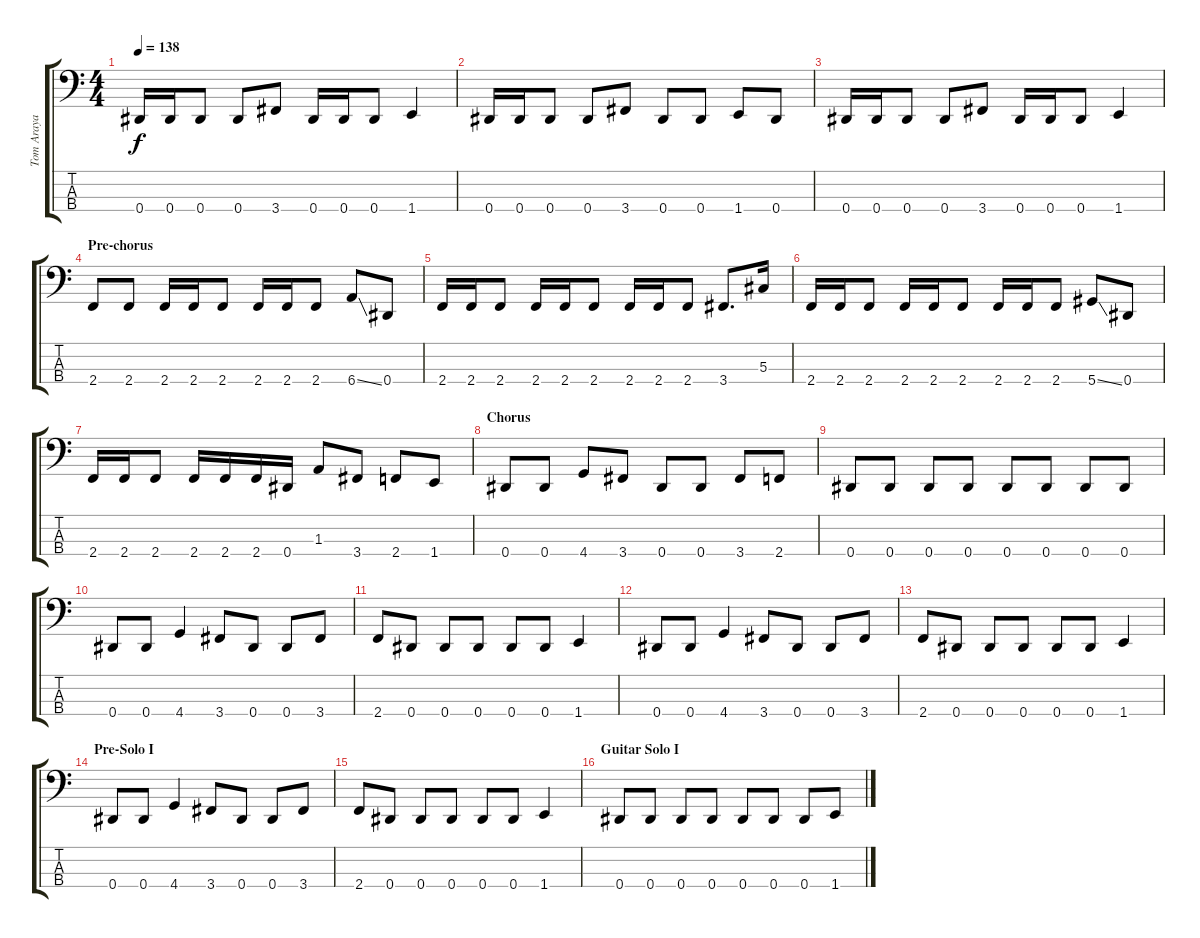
\track ("Tom Araya" "Tom Araya") {instrument electricbasspick}
\staff {score tabs}
\tuning (Gb2 Db2 Ab1 Eb1) {hide}
\ts (4 4)
\tempo 138
\clef f4
\ks c
0.4.16{dy f} 0.4.16 0.4.8 0.4.8 3.4.8 0.4.16 0.4.16 0.4.8 1.4.4 |
0.4.16 0.4.16 0.4.8 0.4.8 3.4.8 0.4.8 0.4.8 1.4.8 0.4.8 |
0.4.16 0.4.16 0.4.8 0.4.8 3.4.8 0.4.16 0.4.16 0.4.8 1.4.4 |
\section ("" "Pre-chorus")
2.4.8 2.4.8 2.4.16 2.4.16 2.4.8 2.4.16 2.4.16 2.4.8 6.4{ss}.8 0.4.8 |
2.4.16 2.4.16 2.4.8 2.4.16 2.4.16 2.4.8 2.4.16 2.4.16 2.4.8 3.4.8{d} 5.3.16 |
2.4.16 2.4.16 2.4.8 2.4.16 2.4.16 2.4.8 2.4.16 2.4.16 2.4.8 5.4{ss}.8 0.4.8 |
2.4.16 2.4.16 2.4.8 2.4.16 2.4.16 2.4.16 0.4.16 1.3.8 3.4.8 2.4.8 1.4.8 |
\section ("" "Chorus")
0.4.8 0.4.8 4.4.8 3.4.8 0.4.8 0.4.8 3.4.8 2.4.8 |
0.4.8 0.4.8 0.4.8 0.4.8 0.4.8 0.4.8 0.4.8 0.4.8 |
0.4.8 0.4.8 4.4.4 3.4.8 0.4.8 0.4.8 3.4.8 |
2.4.8 0.4.8 0.4.8 0.4.8 0.4.8 0.4.8 1.4.4 |
0.4.8 0.4.8 4.4.4 3.4.8 0.4.8 0.4.8 3.4.8 |
2.4.8 0.4.8 0.4.8 0.4.8 0.4.8 0.4.8 1.4.4 |
\section ("" "Pre-Solo I")
0.4.8 0.4.8 4.4.4 3.4.8 0.4.8 0.4.8 3.4.8 |
2.4.8 0.4.8 0.4.8 0.4.8 0.4.8 0.4.8 1.4.4 |
\section ("" "Guitar Solo I")
0.4.8 0.4.8 0.4.8 0.4.8 0.4.8 0.4.8 0.4.8 1.4.8
